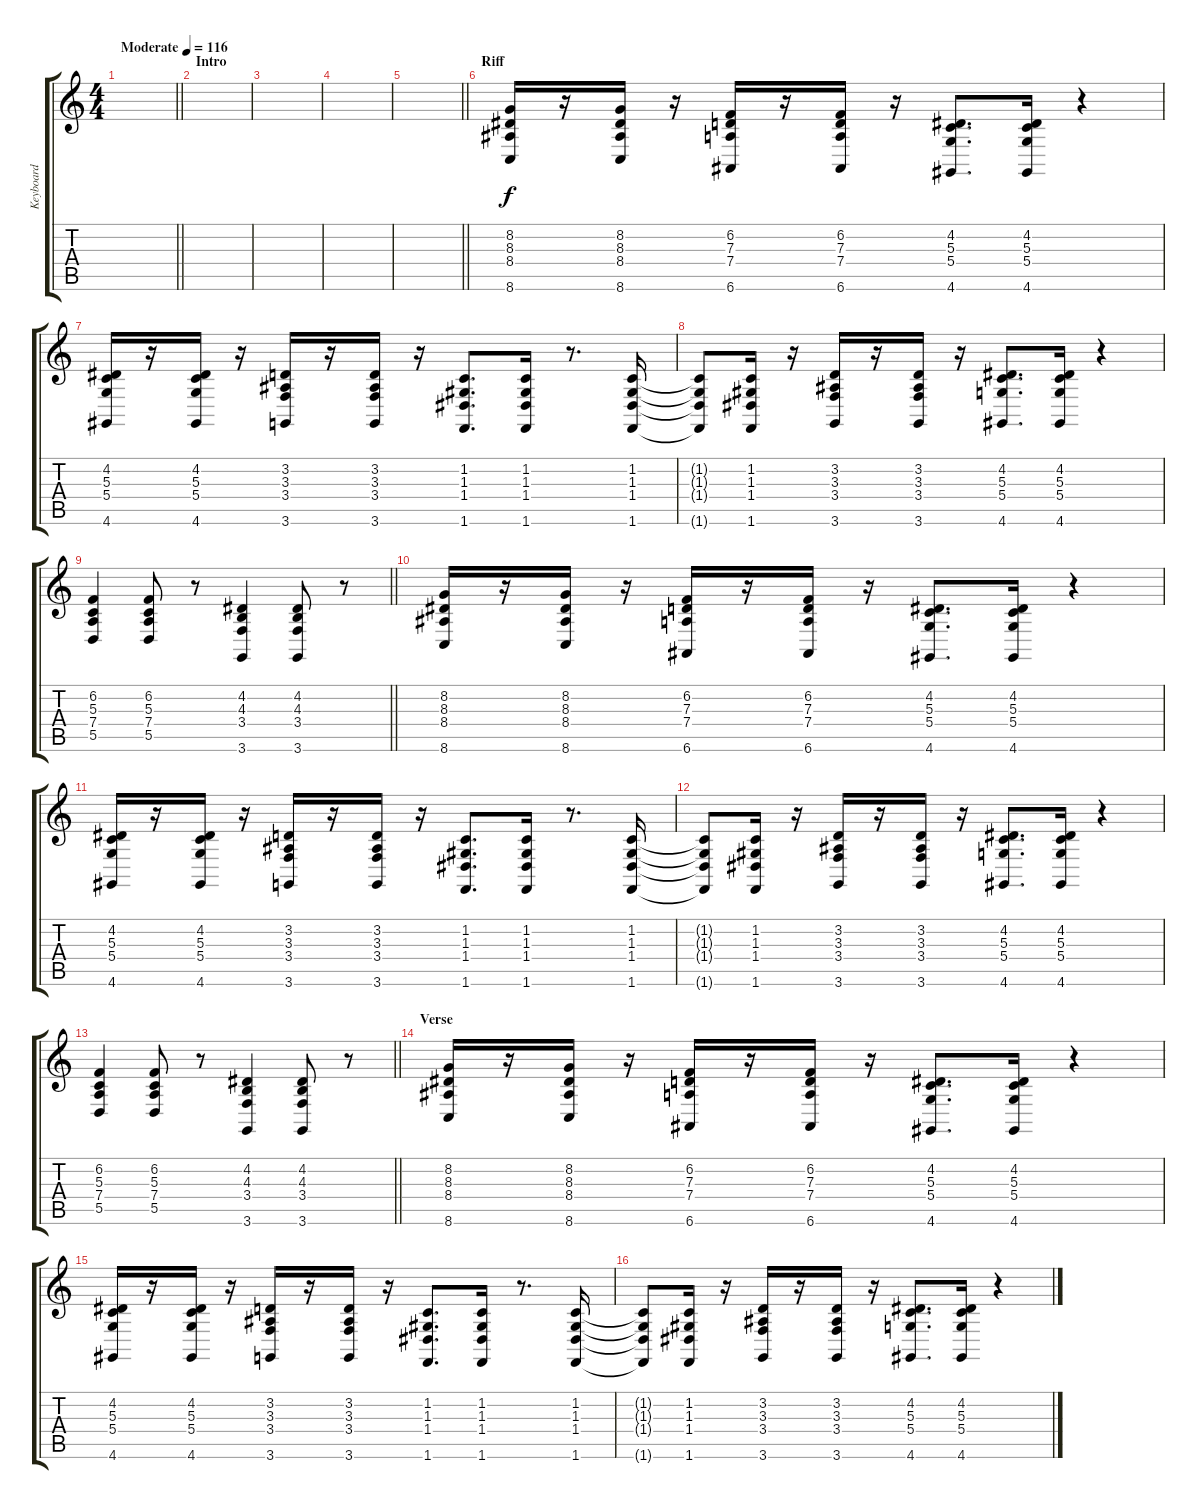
\track ("Keyboard" "Keyboard") {instrument clavinet}
\staff {score tabs}
\tuning (E4 B3 G3 D3 A2 E2) {hide}
\ts (4 4)
\tempo (116 "Moderate")
\clef g2
\barLineRight lightlight
\ks c
|
\section ("" "Intro")
|
|
|
\barLineRight lightlight
|
\section ("" "Riff")
(8.2 8.3 8.4 8.6).16 r.16 (8.2 8.3 8.4 8.6).16 r.16 (6.2 7.3 7.4 6.6).16 r.16 (6.2 7.3 7.4 6.6).16 r.16 (4.2 5.3 5.4 4.6).8{d} (4.2 5.3 5.4 4.6).16 r.4 |
(4.2 5.3 5.4 4.6).16 r.16 (4.2 5.3 5.4 4.6).16 r.16 (3.2 3.3 3.4 3.6).16 r.16 (3.2 3.3 3.4 3.6).16 r.16 (1.2 1.3 1.4 1.6).8{d} (1.2 1.3 1.4 1.6).16 r.8{d} (1.2 1.3 1.4 1.6).16 |
(1.2{t} 1.3{t} 1.4{t} 1.6{t}).8 (1.2 1.3 1.4 1.6).16 r.16 (3.2 3.3 3.4 3.6).16 r.16 (3.2 3.3 3.4 3.6).16 r.16 (4.2 5.3 5.4 4.6).8{d} (4.2 5.3 5.4 4.6).16 r.4 |
\barLineRight lightlight
(6.2 5.3 7.4 5.5).4 (6.2 5.3 7.4 5.5).8 r.8 (4.2 4.3 3.4 3.6).4 (4.2 4.3 3.4 3.6).8 r.8 |
(8.2 8.3 8.4 8.6).16 r.16 (8.2 8.3 8.4 8.6).16 r.16 (6.2 7.3 7.4 6.6).16 r.16 (6.2 7.3 7.4 6.6).16 r.16 (4.2 5.3 5.4 4.6).8{d} (4.2 5.3 5.4 4.6).16 r.4 |
(4.2 5.3 5.4 4.6).16 r.16 (4.2 5.3 5.4 4.6).16 r.16 (3.2 3.3 3.4 3.6).16 r.16 (3.2 3.3 3.4 3.6).16 r.16 (1.2 1.3 1.4 1.6).8{d} (1.2 1.3 1.4 1.6).16 r.8{d} (1.2 1.3 1.4 1.6).16 |
(1.2{t} 1.3{t} 1.4{t} 1.6{t}).8 (1.2 1.3 1.4 1.6).16 r.16 (3.2 3.3 3.4 3.6).16 r.16 (3.2 3.3 3.4 3.6).16 r.16 (4.2 5.3 5.4 4.6).8{d} (4.2 5.3 5.4 4.6).16 r.4 |
\barLineRight lightlight
(6.2 5.3 7.4 5.5).4 (6.2 5.3 7.4 5.5).8 r.8 (4.2 4.3 3.4 3.6).4 (4.2 4.3 3.4 3.6).8 r.8 |
\section ("" "Verse")
(8.2 8.3 8.4 8.6).16 r.16 (8.2 8.3 8.4 8.6).16 r.16 (6.2 7.3 7.4 6.6).16 r.16 (6.2 7.3 7.4 6.6).16 r.16 (4.2 5.3 5.4 4.6).8{d} (4.2 5.3 5.4 4.6).16 r.4 |
(4.2 5.3 5.4 4.6).16 r.16 (4.2 5.3 5.4 4.6).16 r.16 (3.2 3.3 3.4 3.6).16 r.16 (3.2 3.3 3.4 3.6).16 r.16 (1.2 1.3 1.4 1.6).8{d} (1.2 1.3 1.4 1.6).16 r.8{d} (1.2 1.3 1.4 1.6).16 |
(1.2{t} 1.3{t} 1.4{t} 1.6{t}).8 (1.2 1.3 1.4 1.6).16 r.16 (3.2 3.3 3.4 3.6).16 r.16 (3.2 3.3 3.4 3.6).16 r.16 (4.2 5.3 5.4 4.6).8{d} (4.2 5.3 5.4 4.6).16 r.4
